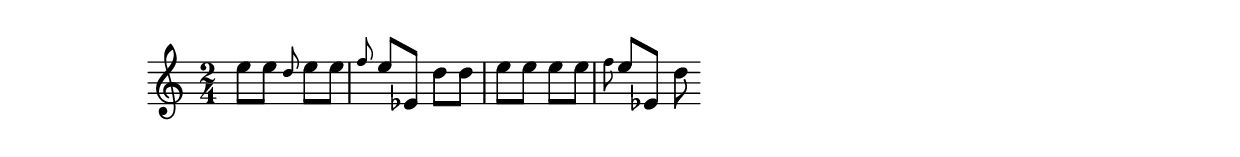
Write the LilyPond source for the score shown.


\version "2.7.32"
\header {

  texidoc ="Space from a normal note (or barline) to a grace note is
    smaller than to a normal note."
  
}

\layout { ragged-right = ##t}


\context Voice 
{ \time 2/4
  \relative c'' {
    e8 e \grace d8 e e \grace f8 e es, d' d
    e8 e e e \grace { \stemDown f8 \stemNeutral } e es, d'

  }  

}



